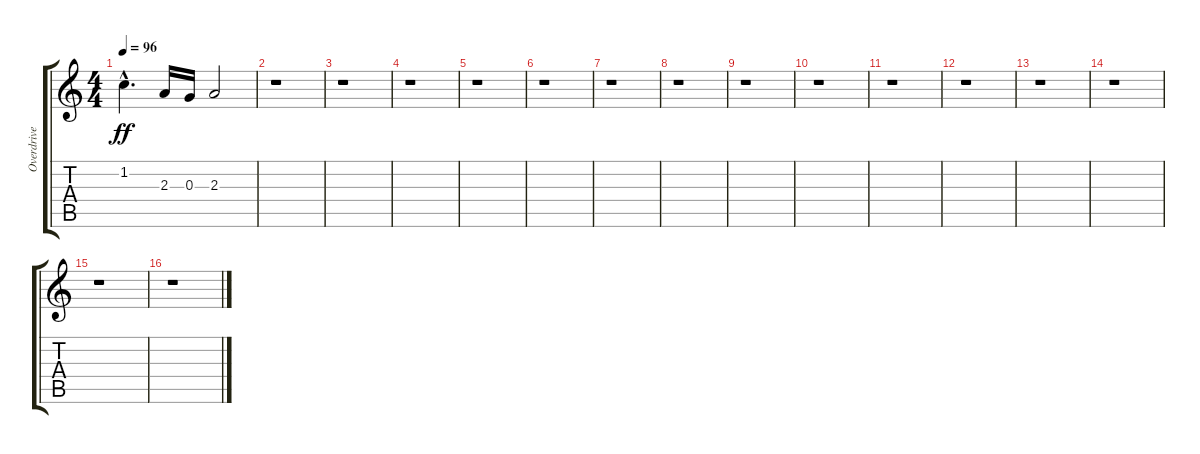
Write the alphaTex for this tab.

\track ("Overdrive Gt" "Overdrive ") {instrument overdrivenguitar}
\staff {score tabs}
\tuning (E4 B3 G3 D3 A2 E2) {hide}
\ts (4 4)
\tempo 96
\clef g2
\ks c
1.2{hac}.4{d dy ff} 2.3.16 0.3.16 2.3.2 |
r.1 |
r.1 |
r.1 |
r.1 |
r.1 |
r.1 |
r.1 |
r.1 |
r.1 |
r.1 |
r.1 |
r.1 |
r.1 |
r.1 |
r.1
